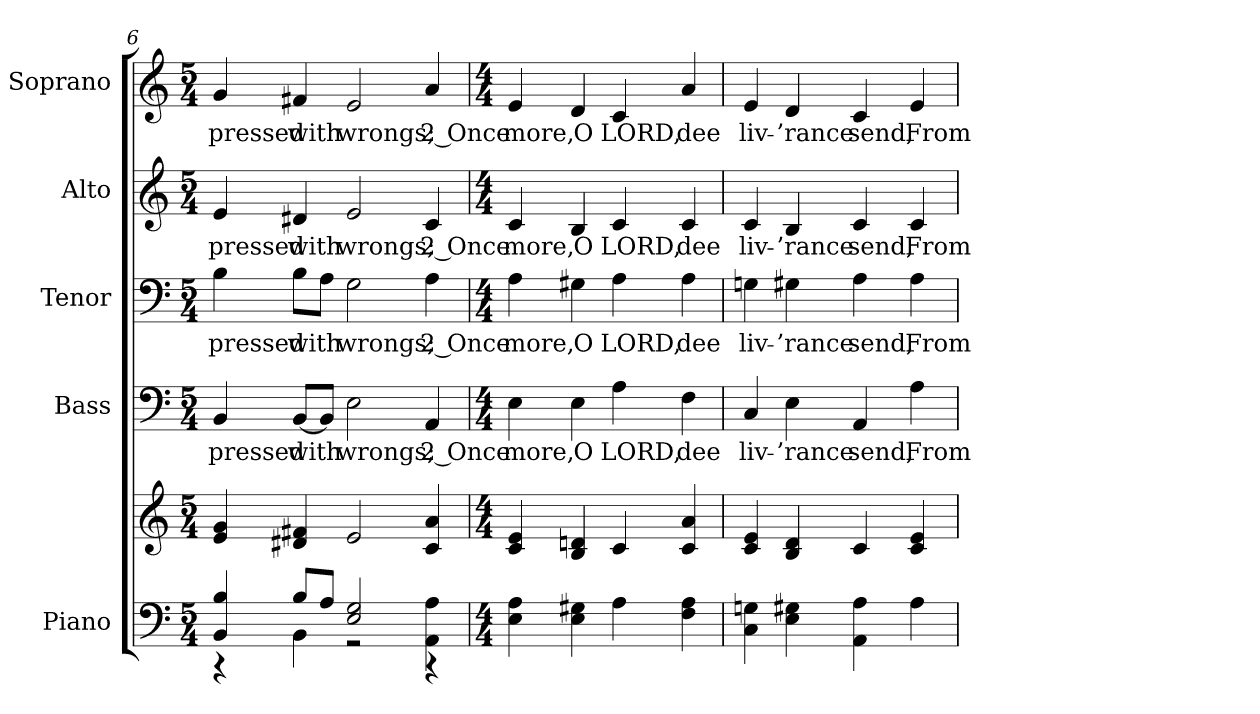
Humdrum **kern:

**kern	**kern	**kern	**text	**kern	**text	**kern	**text	**kern	**text
*part5	*part5	*part4	*part4	*part3	*part3	*part2	*part2	*part1	*part1
*staff6	*staff5	*staff4	*staff4	*staff3	*staff3	*staff2	*staff2	*staff1	*staff1
*I"Piano	*	*I"Bass	*	*I"Tenor	*	*I"Alto	*	*I"Soprano	*
*I'Pno.	*	*I'B.	*	*I'T.	*	*I'A.	*	*I'S.	*
*clefF4	*clefG2	*clefF4	*	*clefF4	*	*clefG2	*	*clefG2	*
*k[]	*k[]	*k[]	*	*k[]	*	*k[]	*	*k[]	*
*C:	*C:	*C:	*	*C:	*	*C:	*	*C:	*
*M5/4	*M5/4	*M5/4	*	*M5/4	*	*M5/4	*	*M5/4	*
=6	=6	=6	=6	=6	=6	=6	=6	=6	=6
*^	*	*	*	*	*	*	*	*	*
!	!	!	!	!LO:LY:b:color=#000000	!	!	!	!	!	!
!	!	!	!	!	!	!LO:LY:b:color=#000000	!	!	!	!
!	!	!	!	!	!	!	!	!LO:LY:b:color=#000000	!	!
!	!	!	!	!	!	!	!	!	!	!LO:LY:b:color=#000000
4BBi/ 4Bi	4r	4ei/ 4gi	4BBi/	-pressed	4Bi\	-pressed	4ei/	-pressed	4gi/	-pressed
!	!	!	!	!LO:LY:b:color=#000000	!	!	!	!	!	!
!	!	!	!	!	!	!LO:LY:b:color=#000000	!	!	!	!
!	!	!	!	!	!	!	!	!LO:LY:b:color=#000000	!	!
!	!	!	!	!	!	!	!	!	!	!LO:LY:b:color=#000000
8Bi/L	4BBi\	4d#Xi/ 4f#Xi	[<8BBi/L	with	8Bi\L	with	4d#Xi/	with	4f#Xi/	with
8Ai/J	.	.	8BBi/J]	.	8Ai\J	.	.	.	.	.
!	!	!	!	!LO:LY:b:color=#000000	!	!	!	!	!	!
!	!	!	!	!	!	!LO:LY:b:color=#000000	!	!	!	!
!	!	!	!	!	!	!	!	!LO:LY:b:color=#000000	!	!
!	!	!	!	!	!	!	!	!	!	!LO:LY:b:color=#000000
2Ei/ 2Gi	2r	2ei/	2Ei\	wrongs;	2Gi\	wrongs;	2ei/	wrongs;	2ei/	wrongs;
!	!	!	!	!LO:LY:b:color=#000000	!	!	!	!	!	!
!	!	!	!	!	!	!LO:LY:b:color=#000000	!	!	!	!
!	!	!	!	!	!	!	!	!LO:LY:b:color=#000000	!	!
!	!	!	!	!	!	!	!	!	!	!LO:LY:b:color=#000000
4AAi\ 4Ai	4r	4ci/ 4ai	4AAi/	2 Once	4Ai\	2 Once	4ci/	2 Once	4ai/	2 Once
*v	*v	*	*	*	*	*	*	*	*	*
!!LO:PB:g=z
=7	=7	=7	=7	=7	=7	=7	=7	=7	=7
*M4/4	*M4/4	*M4/4	*	*M4/4	*	*M4/4	*	*M4/4	*
*^	*	*	*	*	*	*	*	*	*
!	!	!	!	!LO:LY:b:color=#000000	!	!	!	!	!	!
*v	*v	*	*	*	*	*	*	*	*	*
*^	*	*	*	*	*	*	*	*	*
!	!	!	!	!	!	!LO:LY:b:color=#000000	!	!	!	!
*v	*v	*	*	*	*	*	*	*	*	*
*^	*	*	*	*	*	*	*	*	*
!	!	!	!	!	!	!	!	!LO:LY:b:color=#000000	!	!
*v	*v	*	*	*	*	*	*	*	*	*
*^	*	*	*	*	*	*	*	*	*
!	!	!	!	!	!	!	!	!	!	!LO:LY:b:color=#000000
*v	*v	*	*	*	*	*	*	*	*	*
4Ei\ 4Ai	4ci/ 4ei	4Ei\	more,	4Ai\	more,	4ci/	more,	4ei/	more,
!	!	!	!LO:LY:b:color=#000000	!	!	!	!	!	!
!	!	!	!	!	!LO:LY:b:color=#000000	!	!	!	!
!	!	!	!	!	!	!	!LO:LY:b:color=#000000	!	!
!	!	!	!	!	!	!	!	!	!LO:LY:b:color=#000000
4Ei\ 4G#Xi	4Bi/ 4dni	4Ei\	O	4G#Xi\	O	4Bi/	O	4di/	O
!	!	!	!LO:LY:b:color=#000000	!	!	!	!	!	!
!	!	!	!	!	!LO:LY:b:color=#000000	!	!	!	!
!	!	!	!	!	!	!	!LO:LY:b:color=#000000	!	!
!	!	!	!	!	!	!	!	!	!LO:LY:b:color=#000000
4Ai\	4ci/	4Ai\	LORD,	4Ai\	LORD,	4ci/	LORD,	4ci/	LORD,
!	!	!	!LO:LY:b:color=#000000	!	!	!	!	!	!
!	!	!	!	!	!LO:LY:b:color=#000000	!	!	!	!
!	!	!	!	!	!	!	!LO:LY:b:color=#000000	!	!
!	!	!	!	!	!	!	!	!	!LO:LY:b:color=#000000
4Fi\ 4Ai	4ci/ 4ai	4Fi\	dee	4Ai\	dee	4ci/	dee	4ai/	dee
=8	=8	=8	=8	=8	=8	=8	=8	=8	=8
!	!	!	!LO:LY:b:color=#000000	!	!	!	!	!	!
!	!	!	!	!	!LO:LY:b:color=#000000	!	!	!	!
!	!	!	!	!	!	!	!LO:LY:b:color=#000000	!	!
!	!	!	!	!	!	!	!	!	!LO:LY:b:color=#000000
4Ci\ 4Gni	4ci/ 4ei	4Ci/	liv-	4Gni\	liv-	4ci/	liv-	4ei/	liv-
!	!	!	!LO:LY:b:color=#000000	!	!	!	!	!	!
!	!	!	!	!	!LO:LY:b:color=#000000	!	!	!	!
!	!	!	!	!	!	!	!LO:LY:b:color=#000000	!	!
!	!	!	!	!	!	!	!	!	!LO:LY:b:color=#000000
4Ei\ 4G#Xi	4Bi/ 4di	4Ei\	-’rance	4G#Xi\	-’rance	4Bi/	-’rance	4di/	-’rance
!	!	!	!LO:LY:b:color=#000000	!	!	!	!	!	!
!	!	!	!	!	!LO:LY:b:color=#000000	!	!	!	!
!	!	!	!	!	!	!	!LO:LY:b:color=#000000	!	!
!	!	!	!	!	!	!	!	!	!LO:LY:b:color=#000000
4AAi\ 4Ai	4ci/	4AAi/	send,	4Ai\	send,	4ci/	send,	4ci/	send,
!	!	!	!LO:LY:b:color=#000000	!	!	!	!	!	!
!	!	!	!	!	!LO:LY:b:color=#000000	!	!	!	!
!	!	!	!	!	!	!	!LO:LY:b:color=#000000	!	!
!	!	!	!	!	!	!	!	!	!LO:LY:b:color=#000000
4Ai\	4ci/ 4ei	4Ai\	From	4Ai\	From	4ci/	From	4ei/	From
=	=	=	=	=	=	=	=	=	=
*-	*-	*-	*-	*-	*-	*-	*-	*-	*-
